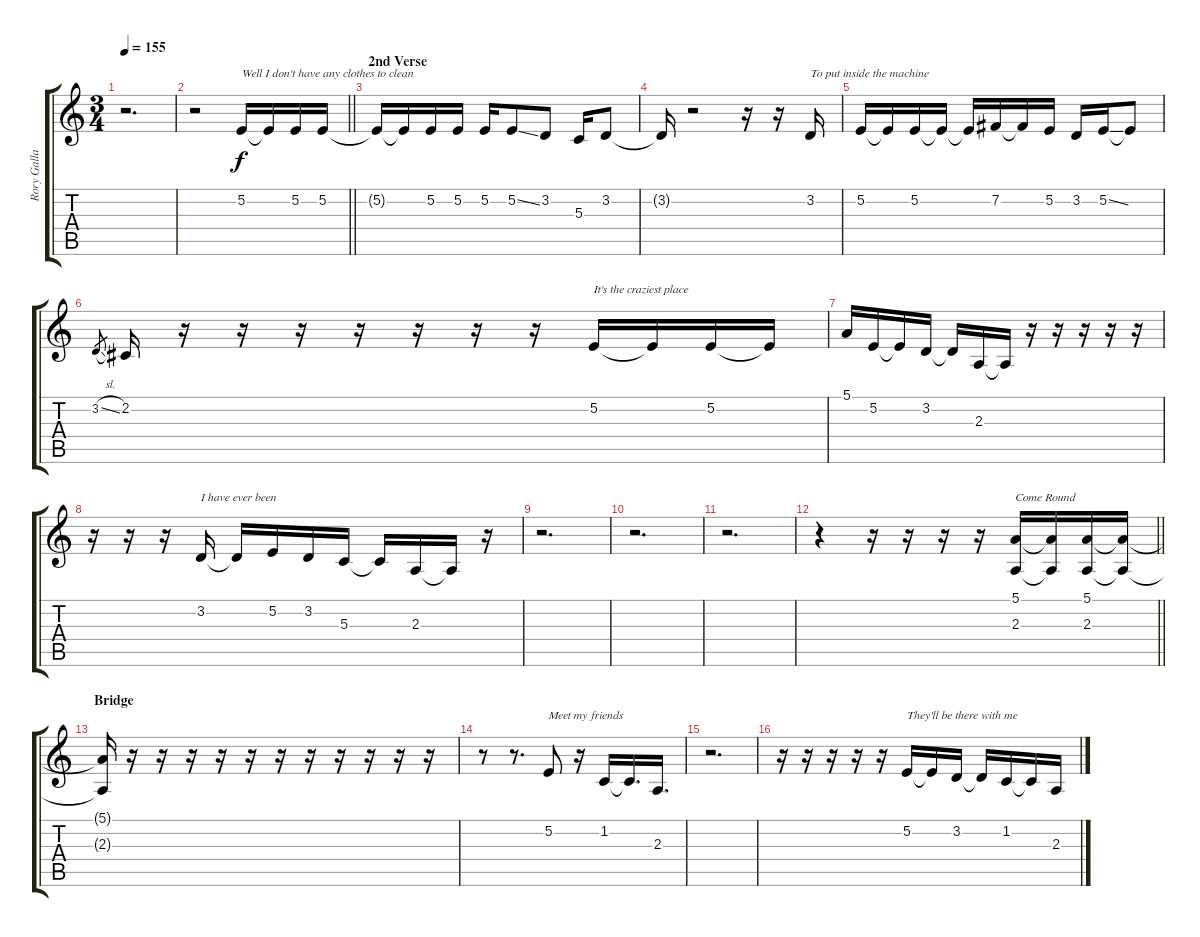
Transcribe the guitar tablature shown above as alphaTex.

\track ("Rory Gallagher Vocals" "Rory Galla") {instrument sopranosax}
\staff {score tabs}
\tuning (E4 B3 G3 D3 A2 E2) {hide}
\ts (3 4)
\tempo 155
\clef g2
\ks c
r.2{d dy f} |
\barLineRight lightlight
r.2 5.2.16{txt "Well I don't have any clothes to clean"} 5.2{t}.16 5.2.16 5.2.16 |
\section ("" "2nd Verse")
5.2{t}.16 5.2{t}.16 5.2.16 5.2.16 5.2.16 5.2{ss}.8 3.2.8 5.3.16 3.2.8 |
3.2{t}.16 r.2 r.16 r.16 3.2.16{txt "To put inside the machine"} |
5.2.16 5.2{t}.16 5.2.16 5.2{t}.16 5.2{t}.16 7.2.16 7.2{t}.16 5.2.16 3.2.16 5.2{ss}.16 5.2{t}.8 |
3.2{sl}.8{gr} 2.2.16 r.16 r.16 r.16 r.16 r.16 r.16 r.16 5.2.16{txt "It's the craziest place"} 5.2{t}.16 5.2.16 5.2{t}.16 |
5.1.16 5.2.16 5.2{t}.16 3.2.16 3.2{t}.16 2.3.16 2.3{t}.16 r.16 r.16 r.16 r.16 r.16 |
r.16 r.16 r.16 3.2.16{txt "I have ever been"} 3.2{t}.16 5.2.16 3.2.16 5.3.16 5.3{t}.16 2.3.16 2.3{t}.16 r.16 |
r.2{d} |
r.2{d} |
r.2{d} |
\barLineRight lightlight
r.4 r.16 r.16 r.16 r.16 (5.1 2.3).16{txt "Come Round"} (5.1{t} 2.3{t}).16 (5.1 2.3).16 (5.1{t} 2.3{t}).16 |
\section ("" "Bridge")
(5.1{t} 2.3{t}).16 r.16 r.16 r.16 r.16 r.16 r.16 r.16 r.16 r.16 r.16 r.16 |
r.8 r.8{d} 5.2.8{txt "Meet my friends"} r.16 1.2.16 1.2{t}.16{d} 2.3.16{d} |
r.2{d} |
r.16 r.16 r.16 r.16 r.16 5.2.16{txt "They'll be there with me"} 5.2{t}.16 3.2.16 3.2{t}.16 1.2.16 1.2{t}.16 2.3.16
